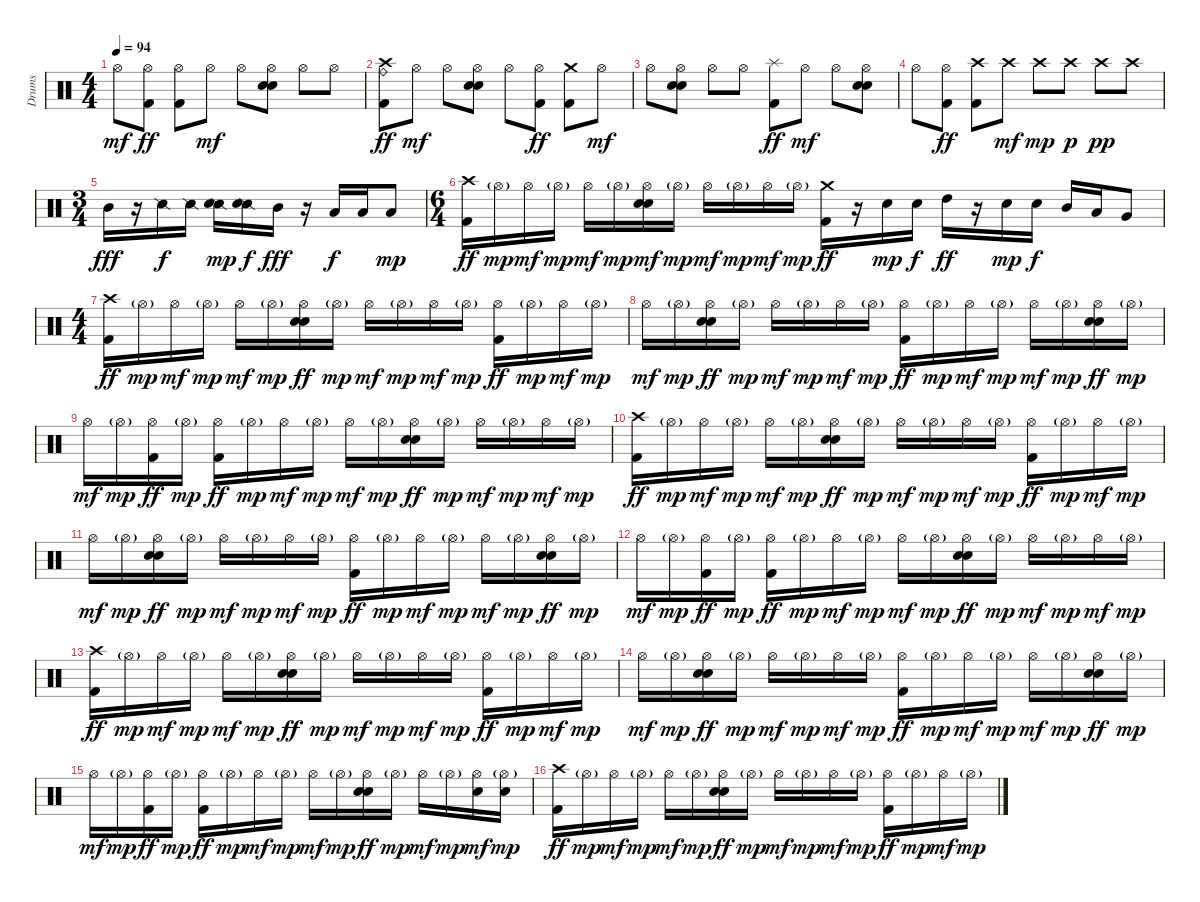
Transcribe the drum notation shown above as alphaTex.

\track ("Drums" "Drums") {instrument percussion}
\staff {score}
\articulation defaults
\ts (4 4)
\tempo 94
\clef neutral
\ks c "Hi-Hat (open)".8{dy mf}
("Hi-Hat (open)" "Kick (hit) 2").8{dy ff} ("Hi-Hat (open)" "Kick (hit) 2").8 "Hi-Hat (open)".8{dy mf} "Hi-Hat (open)".8 ("Hi-Hat (open)" "Electric Snare (hit)" "Metronome (bell)").8 "Hi-Hat (open)".8 "Hi-Hat (open)".8 |
("Crash high (hit)" "Ride (bell)" "Kick (hit) 2").8{dy ff} "Hi-Hat (open)".8{dy mf} "Hi-Hat (open)".8 ("Hi-Hat (open)" "Electric Snare (hit)" "Metronome (bell)").8 "Hi-Hat (open)".8 ("Hi-Hat (open)" "Kick (hit) 2").8{dy ff} ("Crash medium (hit)" "Kick (hit) 2").8 "Hi-Hat (open)".8{dy mf} |
"Hi-Hat (open)".8 ("Hi-Hat (open)" "Electric Snare (hit)" "Metronome (bell)").8 "Hi-Hat (open)".8 "Hi-Hat (open)".8 ("Splash (hit)" "Kick (hit) 2").8{dy ff} "Hi-Hat (open)".8{dy mf} "Hi-Hat (open)".8 ("Hi-Hat (open)" "Electric Snare (hit)" "Metronome (bell)").8 |
"Hi-Hat (open)".8 ("Hi-Hat (open)" "Kick (hit) 2").8{dy ff} ("Crash high (hit)" "Kick (hit) 2").8 "Crash high (hit)".8{dy mf} "Crash high (hit)".8{dy mp} "Crash high (hit)".8{dy p} "Crash high (hit)".8{dy pp} "Crash high (hit)".8 |
\ts (3 4)
"Mid Tom (hit)".16{dy fff} r.16 "Snare (side stick) 2".16{dy f} "Snare (side stick) 2".16 ("Snare (side stick) 2" "Electric Snare (hit)").16{dy mp} ("Snare (side stick) 2" "Electric Snare (hit)").16{dy f} "Mid Tom (hit)".16{dy fff} r.16 "Low Tom (hit)".16{dy f} "Low Tom (hit)".16 "Low Floor Tom (hit)".8{dy mp} |
\ts (6 4)
("Crash high (hit)" "Kick (hit) 2").16{dy ff} "Hi-Hat (open)"{g}.16{dy mp} "Hi-Hat (open)".16{dy mf} "Hi-Hat (open)"{g}.16{dy mp} "Hi-Hat (open)".16{dy mf} "Hi-Hat (open)"{g}.16{dy mp} ("Hi-Hat (open)" "Electric Snare (hit)" "Metronome (bell)").16{dy mf} "Hi-Hat (open)"{g}.16{dy mp} "Hi-Hat (open)".16{dy mf} "Hi-Hat (open)"{g}.16{dy mp} "Hi-Hat (open)".16{dy mf} "Hi-Hat (open)"{g}.16{dy mp} ("Crash medium (hit)" "Kick (hit) 2").16{dy ff} r.16 "Electric Snare (hit)".16{dy mp} "Electric Snare (hit)".16{dy f} "High Tom (hit)".16{dy ff} r.16 "Electric Snare (hit)".16{dy mp} "Electric Snare (hit)".16{dy f} "Mid Tom (hit)".16 "Low Tom (hit)".16 "Very Low Tom (hit)".8 |
\ts (4 4)
("Crash high (hit)" "Kick (hit) 2").16{dy ff} "Hi-Hat (open)"{g}.16{dy mp} "Hi-Hat (open)".16{dy mf} "Hi-Hat (open)"{g}.16{dy mp} "Hi-Hat (open)".16{dy mf} "Hi-Hat (open)"{g}.16{dy mp} ("Hi-Hat (open)" "Electric Snare (hit)" "Metronome (bell)").16{dy ff} "Hi-Hat (open)"{g}.16{dy mp} "Hi-Hat (open)".16{dy mf} "Hi-Hat (open)"{g}.16{dy mp} "Hi-Hat (open)".16{dy mf} "Hi-Hat (open)"{g}.16{dy mp} ("Hi-Hat (open)" "Kick (hit) 2").16{dy ff} "Hi-Hat (open)"{g}.16{dy mp} "Hi-Hat (open)".16{dy mf} "Hi-Hat (open)"{g}.16{dy mp} |
"Hi-Hat (open)".16{dy mf} "Hi-Hat (open)"{g}.16{dy mp} ("Hi-Hat (open)" "Electric Snare (hit)" "Metronome (bell)").16{dy ff} "Hi-Hat (open)"{g}.16{dy mp} "Hi-Hat (open)".16{dy mf} "Hi-Hat (open)"{g}.16{dy mp} "Hi-Hat (open)".16{dy mf} "Hi-Hat (open)"{g}.16{dy mp} ("Hi-Hat (open)" "Kick (hit) 2").16{dy ff} "Hi-Hat (open)"{g}.16{dy mp} "Hi-Hat (open)".16{dy mf} "Hi-Hat (open)"{g}.16{dy mp} "Hi-Hat (open)".16{dy mf} "Hi-Hat (open)"{g}.16{dy mp} ("Hi-Hat (open)" "Electric Snare (hit)" "Metronome (bell)").16{dy ff} "Hi-Hat (open)"{g}.16{dy mp} |
"Hi-Hat (open)".16{dy mf} "Hi-Hat (open)"{g}.16{dy mp} ("Hi-Hat (open)" "Kick (hit) 2").16{dy ff} "Hi-Hat (open)"{g}.16{dy mp} ("Hi-Hat (open)" "Kick (hit) 2").16{dy ff} "Hi-Hat (open)"{g}.16{dy mp} "Hi-Hat (open)".16{dy mf} "Hi-Hat (open)"{g}.16{dy mp} "Hi-Hat (open)".16{dy mf} "Hi-Hat (open)"{g}.16{dy mp} ("Hi-Hat (open)" "Electric Snare (hit)" "Metronome (bell)").16{dy ff} "Hi-Hat (open)"{g}.16{dy mp} "Hi-Hat (open)".16{dy mf} "Hi-Hat (open)"{g}.16{dy mp} "Hi-Hat (open)".16{dy mf} "Hi-Hat (open)"{g}.16{dy mp} |
("Crash high (hit)" "Kick (hit) 2").16{dy ff} "Hi-Hat (open)"{g}.16{dy mp} "Hi-Hat (open)".16{dy mf} "Hi-Hat (open)"{g}.16{dy mp} "Hi-Hat (open)".16{dy mf} "Hi-Hat (open)"{g}.16{dy mp} ("Hi-Hat (open)" "Electric Snare (hit)" "Metronome (bell)").16{dy ff} "Hi-Hat (open)"{g}.16{dy mp} "Hi-Hat (open)".16{dy mf} "Hi-Hat (open)"{g}.16{dy mp} "Hi-Hat (open)".16{dy mf} "Hi-Hat (open)"{g}.16{dy mp} ("Hi-Hat (open)" "Kick (hit) 2").16{dy ff} "Hi-Hat (open)"{g}.16{dy mp} "Hi-Hat (open)".16{dy mf} "Hi-Hat (open)"{g}.16{dy mp} |
"Hi-Hat (open)".16{dy mf} "Hi-Hat (open)"{g}.16{dy mp} ("Hi-Hat (open)" "Electric Snare (hit)" "Metronome (bell)").16{dy ff} "Hi-Hat (open)"{g}.16{dy mp} "Hi-Hat (open)".16{dy mf} "Hi-Hat (open)"{g}.16{dy mp} "Hi-Hat (open)".16{dy mf} "Hi-Hat (open)"{g}.16{dy mp} ("Hi-Hat (open)" "Kick (hit) 2").16{dy ff} "Hi-Hat (open)"{g}.16{dy mp} "Hi-Hat (open)".16{dy mf} "Hi-Hat (open)"{g}.16{dy mp} "Hi-Hat (open)".16{dy mf} "Hi-Hat (open)"{g}.16{dy mp} ("Hi-Hat (open)" "Electric Snare (hit)" "Metronome (bell)").16{dy ff} "Hi-Hat (open)"{g}.16{dy mp} |
"Hi-Hat (open)".16{dy mf} "Hi-Hat (open)"{g}.16{dy mp} ("Hi-Hat (open)" "Kick (hit) 2").16{dy ff} "Hi-Hat (open)"{g}.16{dy mp} ("Hi-Hat (open)" "Kick (hit) 2").16{dy ff} "Hi-Hat (open)"{g}.16{dy mp} "Hi-Hat (open)".16{dy mf} "Hi-Hat (open)"{g}.16{dy mp} "Hi-Hat (open)".16{dy mf} "Hi-Hat (open)"{g}.16{dy mp} ("Hi-Hat (open)" "Electric Snare (hit)" "Metronome (bell)").16{dy ff} "Hi-Hat (open)"{g}.16{dy mp} "Hi-Hat (open)".16{dy mf} "Hi-Hat (open)"{g}.16{dy mp} "Hi-Hat (open)".16{dy mf} "Hi-Hat (open)"{g}.16{dy mp} |
("Crash high (hit)" "Kick (hit) 2").16{dy ff} "Hi-Hat (open)"{g}.16{dy mp} "Hi-Hat (open)".16{dy mf} "Hi-Hat (open)"{g}.16{dy mp} "Hi-Hat (open)".16{dy mf} "Hi-Hat (open)"{g}.16{dy mp} ("Hi-Hat (open)" "Electric Snare (hit)" "Metronome (bell)").16{dy ff} "Hi-Hat (open)"{g}.16{dy mp} "Hi-Hat (open)".16{dy mf} "Hi-Hat (open)"{g}.16{dy mp} "Hi-Hat (open)".16{dy mf} "Hi-Hat (open)"{g}.16{dy mp} ("Hi-Hat (open)" "Kick (hit) 2").16{dy ff} "Hi-Hat (open)"{g}.16{dy mp} "Hi-Hat (open)".16{dy mf} "Hi-Hat (open)"{g}.16{dy mp} |
"Hi-Hat (open)".16{dy mf} "Hi-Hat (open)"{g}.16{dy mp} ("Hi-Hat (open)" "Electric Snare (hit)" "Metronome (bell)").16{dy ff} "Hi-Hat (open)"{g}.16{dy mp} "Hi-Hat (open)".16{dy mf} "Hi-Hat (open)"{g}.16{dy mp} "Hi-Hat (open)".16{dy mf} "Hi-Hat (open)"{g}.16{dy mp} ("Hi-Hat (open)" "Kick (hit) 2").16{dy ff} "Hi-Hat (open)"{g}.16{dy mp} "Hi-Hat (open)".16{dy mf} "Hi-Hat (open)"{g}.16{dy mp} "Hi-Hat (open)".16{dy mf} "Hi-Hat (open)"{g}.16{dy mp} ("Hi-Hat (open)" "Electric Snare (hit)" "Metronome (bell)").16{dy ff} "Hi-Hat (open)"{g}.16{dy mp} |
"Hi-Hat (open)".16{dy mf} "Hi-Hat (open)"{g}.16{dy mp} ("Hi-Hat (open)" "Kick (hit) 2").16{dy ff} "Hi-Hat (open)"{g}.16{dy mp} ("Hi-Hat (open)" "Kick (hit) 2").16{dy ff} "Hi-Hat (open)"{g}.16{dy mp} "Hi-Hat (open)".16{dy mf} "Hi-Hat (open)"{g}.16{dy mp} "Hi-Hat (open)".16{dy mf} "Hi-Hat (open)"{g}.16{dy mp} ("Hi-Hat (open)" "Electric Snare (hit)" "Metronome (bell)").16{dy ff} "Hi-Hat (open)"{g}.16{dy mp} "Hi-Hat (open)".16{dy mf} "Hi-Hat (open)"{g}.16{dy mp} ("Hi-Hat (open)" "Electric Snare (hit)").16{dy mf} ("Hi-Hat (open)"{g} "Electric Snare (hit)").16{dy mp} |
("Crash high (hit)" "Kick (hit) 2").16{dy ff} "Hi-Hat (open)"{g}.16{dy mp} "Hi-Hat (open)".16{dy mf} "Hi-Hat (open)"{g}.16{dy mp} "Hi-Hat (open)".16{dy mf} "Hi-Hat (open)"{g}.16{dy mp} ("Hi-Hat (open)" "Electric Snare (hit)" "Metronome (bell)").16{dy ff} "Hi-Hat (open)"{g}.16{dy mp} "Hi-Hat (open)".16{dy mf} "Hi-Hat (open)"{g}.16{dy mp} "Hi-Hat (open)".16{dy mf} "Hi-Hat (open)"{g}.16{dy mp} ("Hi-Hat (open)" "Kick (hit) 2").16{dy ff} "Hi-Hat (open)"{g}.16{dy mp} "Hi-Hat (open)".16{dy mf} "Hi-Hat (open)"{g}.16{dy mp}
